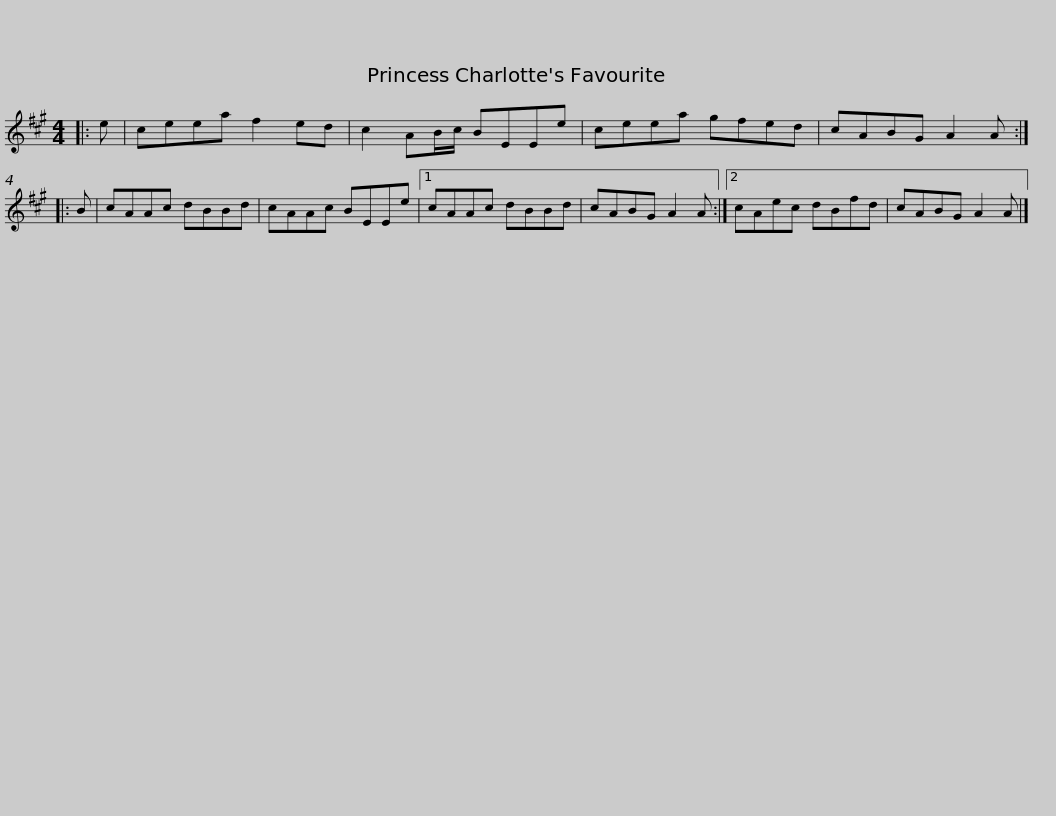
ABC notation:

X:1
L:1/8
M:4/4
I:linebreak $
K:A
V:1 treble
V:1
|: e | ceea f2 ed | c2 AB/c/ BEEe | ceea gfed | cABG A2 A :: %5
 B | cAAc dBBd |$ cAAc BEEe |1 cAAc dBBd | cABG A2 A :|2 %10
 cAec dBfd | cABG A2 A |] %12
